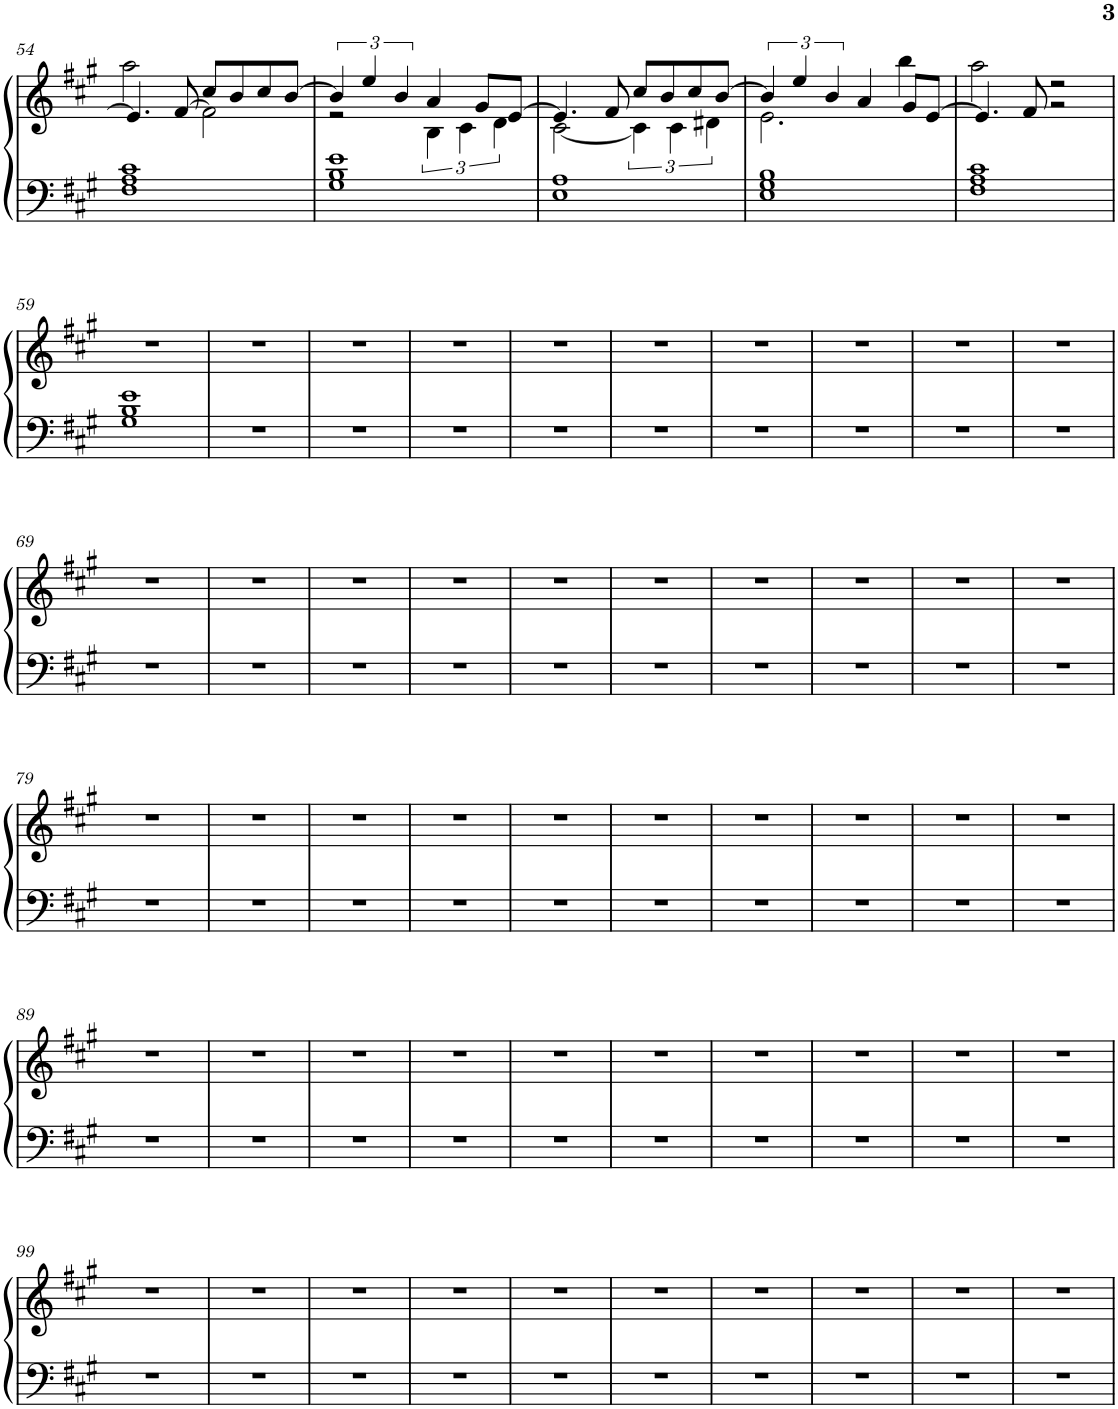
**kern	**kern
*part1	*part1
*staff2	*staff1
*I"Piano	*
*I'Pno.	*
!!LO:PB:g=z
*clefF4	*clefG2
*k[f#c#g#]	*k[f#c#g#]
*M4/4	*M4/4
=54	=54
*	*^
1F# 1A 1c#	4.e/]	2aa\
.	[8f#/	.
.	8cc#/L	2f#\]
.	8b/	.
.	8cc#/	.
.	[8b/J	.
=55	=55	=55
1G# 1B 1e	6b/]	2r
.	6ee/	.
.	6b/	.
.	4a/	6B\
.	.	6c#\
.	8g#/L	.
.	.	6d\
.	[8e/J	.
=56	=56	=56
1E 1A	4.e/]	[2c#\
.	8f#/	.
.	8cc#/L	6c#\]
.	8b/	.
.	.	6c#\
.	8cc#/	.
.	.	6d#X\
.	[8b/J	.
=57	=57	=57
1E 1G# 1B	6b/]	2.e\
.	6ee/	.
.	6b/	.
.	4a/	.
.	8g#/L	4bb\
.	[8e/J	.
=58	=58	=58
1F# 1A 1c#	4.e/]	2aa\
.	8f#/	.
.	2r	2r
*	*v	*v
!!LO:LB:g=z
=59	=59
1G# 1B 1e	1r
=60	=60
1r	1r
=61	=61
1r	1r
=62	=62
1r	1r
=63	=63
1r	1r
=64	=64
1r	1r
=65	=65
1r	1r
=66	=66
1r	1r
=67	=67
1r	1r
=68	=68
1r	1r
!!LO:LB:g=z
=69	=69
1r	1r
=70	=70
1r	1r
=71	=71
1r	1r
=72	=72
1r	1r
=73	=73
1r	1r
=74	=74
1r	1r
=75	=75
1r	1r
=76	=76
1r	1r
=77	=77
1r	1r
=78	=78
1r	1r
!!LO:LB:g=z
=79	=79
1r	1r
=80	=80
1r	1r
=81	=81
1r	1r
=82	=82
1r	1r
=83	=83
1r	1r
=84	=84
1r	1r
=85	=85
1r	1r
=86	=86
1r	1r
=87	=87
1r	1r
=88	=88
1r	1r
!!LO:LB:g=z
=89	=89
1r	1r
=90	=90
1r	1r
=91	=91
1r	1r
=92	=92
1r	1r
=93	=93
1r	1r
=94	=94
1r	1r
=95	=95
1r	1r
=96	=96
1r	1r
=97	=97
1r	1r
=98	=98
1r	1r
!!LO:LB:g=z
=99	=99
1r	1r
=100	=100
1r	1r
=101	=101
1r	1r
=102	=102
1r	1r
=103	=103
1r	1r
=104	=104
1r	1r
=105	=105
1r	1r
=106	=106
1r	1r
=107	=107
1r	1r
=108	=108
1r	1r
=	=
*-	*-
